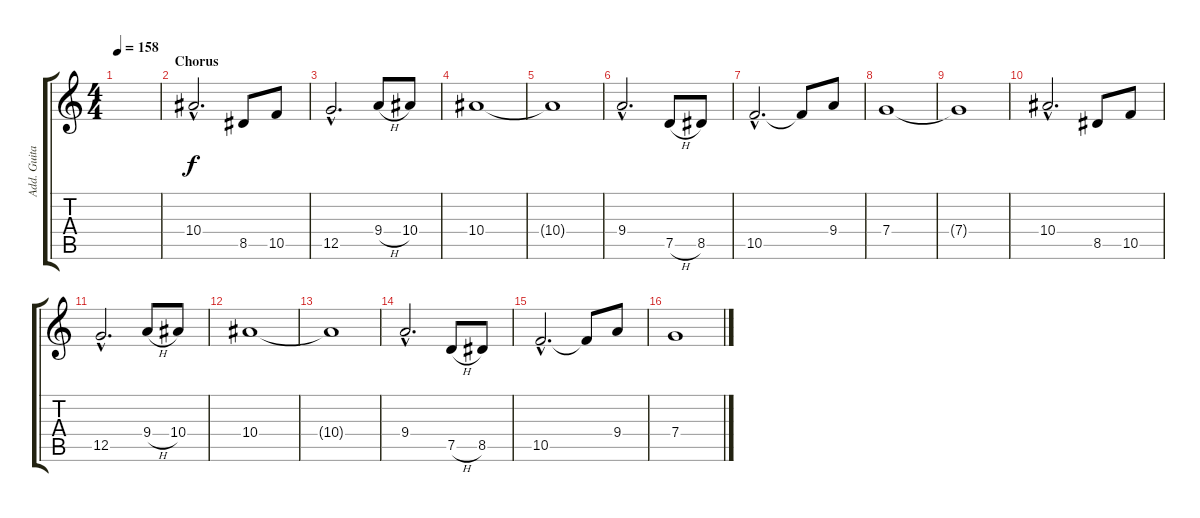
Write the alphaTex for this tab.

\track ("Add. Guitar" "Add. Guita") {instrument distortionguitar}
\staff {score tabs}
\tuning (D4 A3 F3 C3 G2 D2) {hide}
\ts (4 4)
\tempo 158
\clef g2
\ks c
|
\section ("" "Chorus")
10.4{hac}.2{d volume 14} 8.5.8 10.5.8 |
12.5{hac}.2{d} 9.4{h}.8 10.4.8 |
10.4.1 |
10.4{t}.1 |
9.4{hac}.2{d} 7.5{h}.8 8.5.8 |
10.5{hac}.2{d} 10.5{t}.8 9.4.8 |
7.4.1 |
7.4{t}.1 |
10.4{hac}.2{d volume 14} 8.5.8 10.5.8 |
12.5{hac}.2{d} 9.4{h}.8 10.4.8 |
10.4.1 |
10.4{t}.1 |
9.4{hac}.2{d} 7.5{h}.8 8.5.8 |
10.5{hac}.2{d} 10.5{t}.8 9.4.8 |
7.4.1
